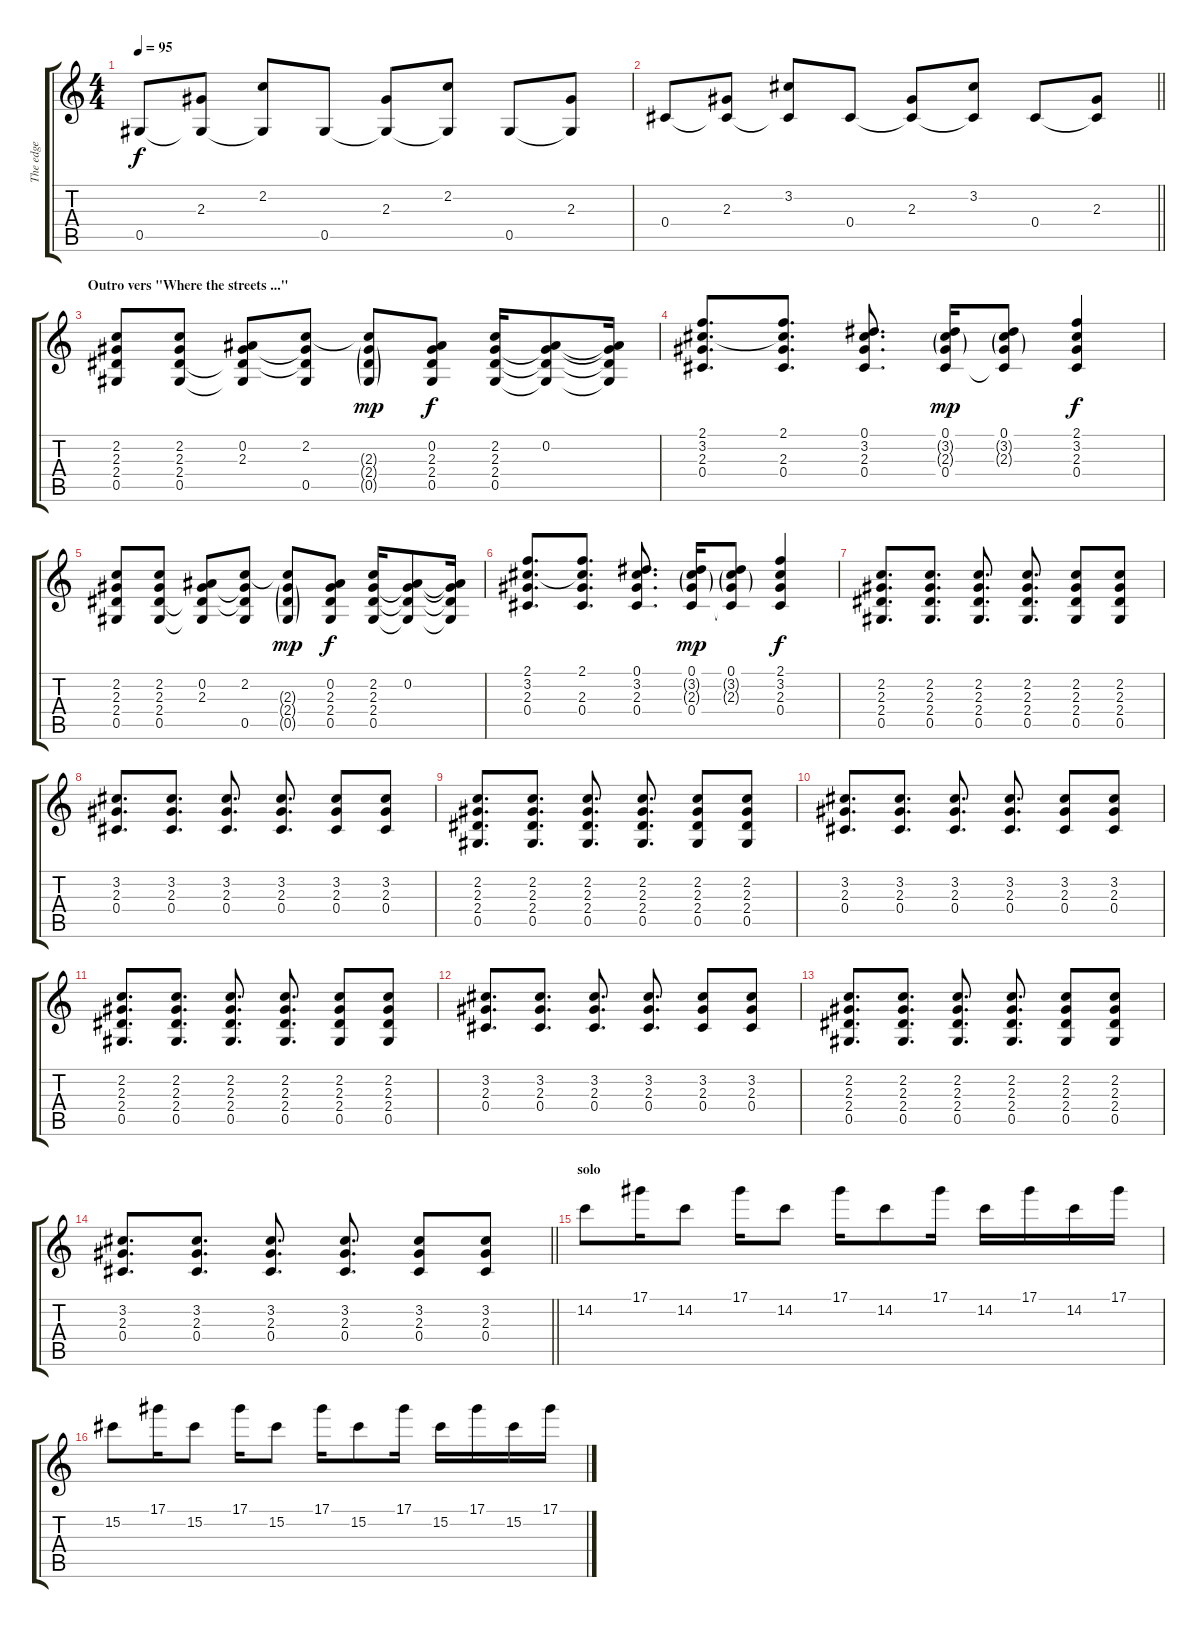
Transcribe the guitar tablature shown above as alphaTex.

\track ("The edge" "The edge") {instrument electricguitarjazz}
\staff {score tabs}
\tuning (Eb4 Bb3 Gb3 Db3 Ab2 Eb2) {hide}
\ts (4 4)
\tempo 95
\clef g2
\ks c
0.5.8{dy f} (2.3 0.5{t}).8 (2.2 0.5{t}).8 0.5.8 (2.3 0.5{t}).8 (2.2 0.5{t}).8 0.5.8 (2.3 0.5{t}).8 |
\barLineRight lightlight
0.4.8 (2.3 0.4{t}).8 (3.2 0.4{t}).8 0.4.8 (2.3 0.4{t}).8 (3.2 0.4{t}).8 0.4.8 (2.3 0.4{t}).8 |
\section ("" "Outro vers \"Where the streets ...\"")
(2.2 2.3 2.4 0.5).8 (2.2 2.3 2.4 0.5).8 (0.2 2.3 2.4{t} 0.5{t}).8 (2.2 2.3{t} 2.4{t} 0.5).8 (2.2{t} 2.3{g} 2.4{g} 0.5{g}).8{dy mp} (0.2 2.3 2.4 0.5).8{dy f} (2.2 2.3 2.4 0.5).16 (0.2 2.3{t} 2.4{t} 0.5{t}).8 (0.2{t} 2.3{t} 2.4{t} 0.5{t}).16 |
(2.1 3.2 2.3 0.4).8{d} (2.1 3.2{t} 2.3 0.4).8{d} (0.1 3.2 2.3 0.4).8{d} (0.1 3.2{g} 2.3{g} 0.4).16{dy mp} (0.1 3.2{g} 2.3{g} 0.4{t}).8 (2.1 3.2 2.3 0.4).4{dy f} |
(2.2 2.3 2.4 0.5).8 (2.2 2.3 2.4 0.5).8 (0.2 2.3 2.4{t} 0.5{t}).8 (2.2 2.3{t} 2.4{t} 0.5).8 (2.2{t} 2.3{g} 2.4{g} 0.5{g}).8{dy mp} (0.2 2.3 2.4 0.5).8{dy f} (2.2 2.3 2.4 0.5).16 (0.2 2.3{t} 2.4{t} 0.5{t}).8 (0.2{t} 2.3{t} 2.4{t} 0.5{t}).16 |
(2.1 3.2 2.3 0.4).8{d} (2.1 3.2{t} 2.3 0.4).8{d} (0.1 3.2 2.3 0.4).8{d} (0.1 3.2{g} 2.3{g} 0.4).16{dy mp} (0.1 3.2{g} 2.3{g} 0.4{t}).8 (2.1 3.2 2.3 0.4).4{dy f} |
(2.2 2.3 2.4 0.5).8{d} (2.2 2.3 2.4 0.5).8{d} (2.2 2.3 2.4 0.5).8{d} (2.2 2.3 2.4 0.5).8{d} (2.2 2.3 2.4 0.5).8 (2.2 2.3 2.4 0.5).8 |
(3.2 2.3 0.4).8{d} (3.2 2.3 0.4).8{d} (3.2 2.3 0.4).8{d} (3.2 2.3 0.4).8{d} (3.2 2.3 0.4).8 (3.2 2.3 0.4).8 |
(2.2 2.3 2.4 0.5).8{d} (2.2 2.3 2.4 0.5).8{d} (2.2 2.3 2.4 0.5).8{d} (2.2 2.3 2.4 0.5).8{d} (2.2 2.3 2.4 0.5).8 (2.2 2.3 2.4 0.5).8 |
(3.2 2.3 0.4).8{d} (3.2 2.3 0.4).8{d} (3.2 2.3 0.4).8{d} (3.2 2.3 0.4).8{d} (3.2 2.3 0.4).8 (3.2 2.3 0.4).8 |
(2.2 2.3 2.4 0.5).8{d} (2.2 2.3 2.4 0.5).8{d} (2.2 2.3 2.4 0.5).8{d} (2.2 2.3 2.4 0.5).8{d} (2.2 2.3 2.4 0.5).8 (2.2 2.3 2.4 0.5).8 |
(3.2 2.3 0.4).8{d} (3.2 2.3 0.4).8{d} (3.2 2.3 0.4).8{d} (3.2 2.3 0.4).8{d} (3.2 2.3 0.4).8 (3.2 2.3 0.4).8 |
(2.2 2.3 2.4 0.5).8{d} (2.2 2.3 2.4 0.5).8{d} (2.2 2.3 2.4 0.5).8{d} (2.2 2.3 2.4 0.5).8{d} (2.2 2.3 2.4 0.5).8 (2.2 2.3 2.4 0.5).8 |
\barLineRight lightlight
(3.2 2.3 0.4).8{d} (3.2 2.3 0.4).8{d} (3.2 2.3 0.4).8{d} (3.2 2.3 0.4).8{d} (3.2 2.3 0.4).8 (3.2 2.3 0.4).8 |
\section ("" "solo")
14.2.8{instrument overdrivenguitar} 17.1.16 14.2.8 17.1.16 14.2.8 17.1.16 14.2.8 17.1.16 14.2.16 17.1.16 14.2.16 17.1.16 |
15.2.8 17.1.16 15.2.8 17.1.16 15.2.8 17.1.16 15.2.8 17.1.16 15.2.16 17.1.16 15.2.16 17.1.16
